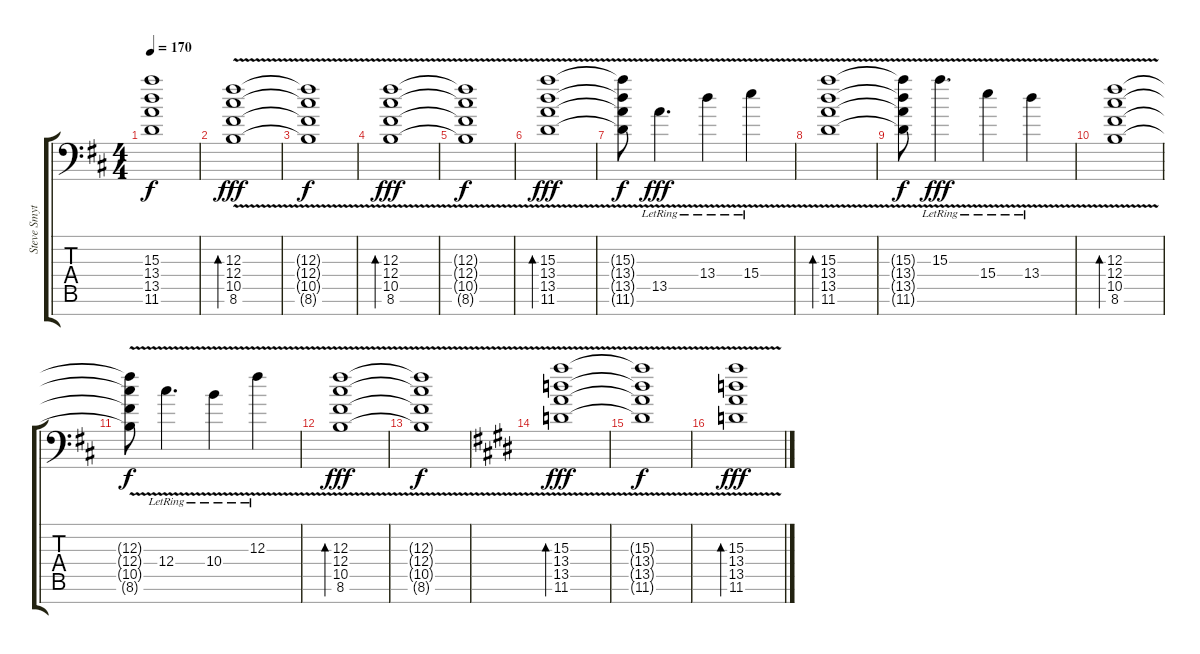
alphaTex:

\track ("Steve Smyth Clean" "Steve Smyt") {instrument acousticguitarsteel}
\staff {score tabs}
\tuning (Eb4 Bb3 Gb3 Db3 Ab2 Eb2 Bb1) {hide}
\ts (4 4)
\tempo 170
\clef f4
\ks d
(15.3{t} 13.4{t} 13.5{t} 11.6{t}).1{dy f} |
(12.3{v} 12.4{v} 10.5{v} 8.6{v}).1{bd 480 dy fff} |
(12.3{t} 12.4{t} 10.5{t} 8.6{t}).1{dy f} |
(12.3{v} 12.4{v} 10.5{v} 8.6{v}).1{bd 480 dy fff} |
(12.3{t} 12.4{t} 10.5{t} 8.6{t}).1{dy f} |
(15.3{v} 13.4{v} 13.5{v} 11.6{v}).1{bd 480 dy fff} |
(15.3{t} 13.4{t} 13.5{t} 11.6{t}).8{dy f} 13.5{v lr}.4{d dy fff} 13.4{v lr}.4 15.4{v lr}.4 |
(15.3{v} 13.4{v} 13.5{v} 11.6{v}).1{bd 480} |
(15.3{t} 13.4{t} 13.5{t} 11.6{t}).8{dy f} 15.3{v lr}.4{d dy fff} 15.4{v lr}.4 13.4{v lr}.4 |
(12.3{v} 12.4{v} 10.5{v} 8.6{v}).1{bd 480} |
(12.3{t} 12.4{t} 10.5{t} 8.6{t}).8{dy f} 12.4{v lr}.4{d} 10.4{v lr}.4 12.3{v lr}.4 |
(12.3{v} 12.4{v} 10.5{v} 8.6{v}).1{bd 480 dy fff} |
(12.3{t} 12.4{t} 10.5{t} 8.6{t}).1{dy f} |
\ks e
(15.3{v} 13.4{v} 13.5{v} 11.6{v}).1{bd 480 dy fff} |
(15.3{t} 13.4{t} 13.5{t} 11.6{t}).1{dy f} |
(15.3{v} 13.4{v} 13.5{v} 11.6{v}).1{bd 480 dy fff}
